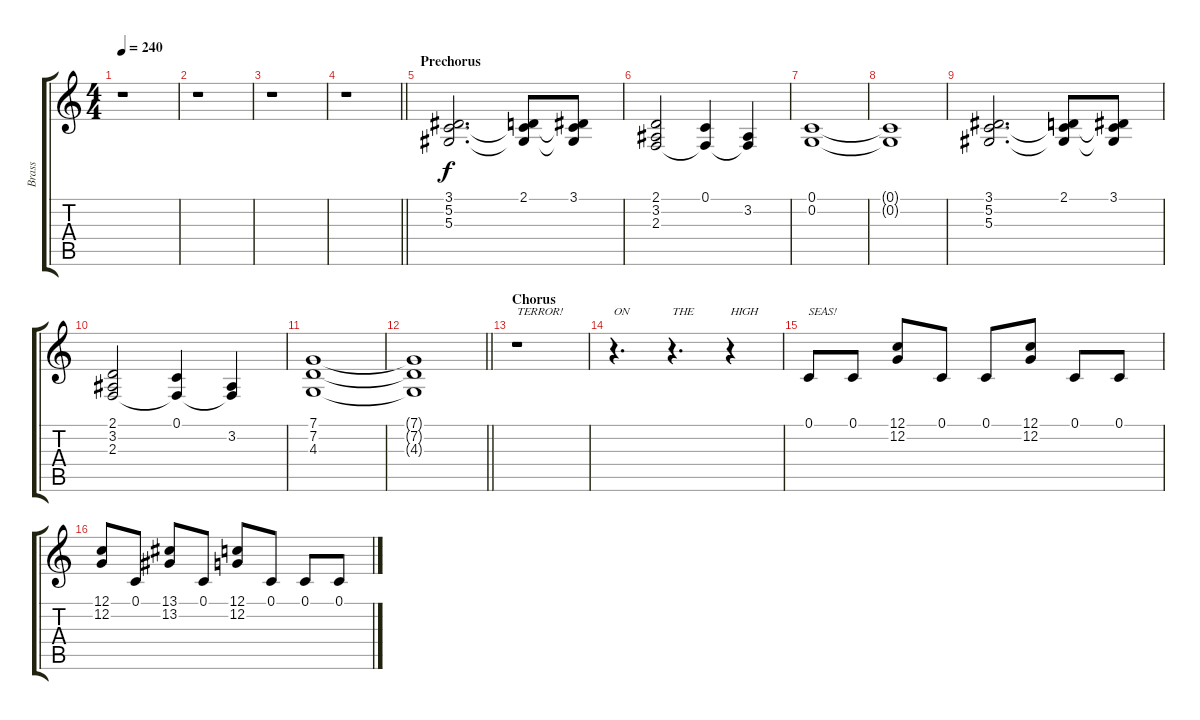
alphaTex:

\track ("Brass" "Brass") {instrument brasssection}
\staff {score tabs}
\tuning (C4 G3 Eb3 Bb2 F2 C2) {hide}
\ts (4 4)
\tempo 240
\clef g2
\ks c
r.1{dy f} |
r.1 |
r.1 |
\barLineRight lightlight
r.1 |
\section ("" "Prechorus")
(3.1 5.2 5.3).2{d} (2.1 5.2{t} 5.3{t}).8 (3.1 5.2{t} 5.3{t}).8 |
(2.1 3.2 2.3).2 (0.1 2.3{t}).4 (3.2 2.3{t}).4 |
(0.1 0.2).1 |
(0.1{t} 0.2{t}).1 |
(3.1 5.2 5.3).2{d} (2.1 5.2{t} 5.3{t}).8 (3.1 5.2{t} 5.3{t}).8 |
(2.1 3.2 2.3).2 (0.1 2.3{t}).4 (3.2 2.3{t}).4 |
(7.1 7.2 4.3).1 |
\barLineRight lightlight
(7.1{t} 7.2{t} 4.3{t}).1 |
\section ("" "Chorus")
r.1{txt "TERROR!"} |
r.4{d txt "ON"} r.4{d txt "THE"} r.4{txt "HIGH"} |
0.1.8{txt "SEAS!"} 0.1.8 (12.1 12.2).8 0.1.8 0.1.8 (12.1 12.2).8 0.1.8 0.1.8 |
(12.1 12.2).8 0.1.8 (13.1 13.2).8 0.1.8 (12.1 12.2).8 0.1.8 0.1.8 0.1.8
